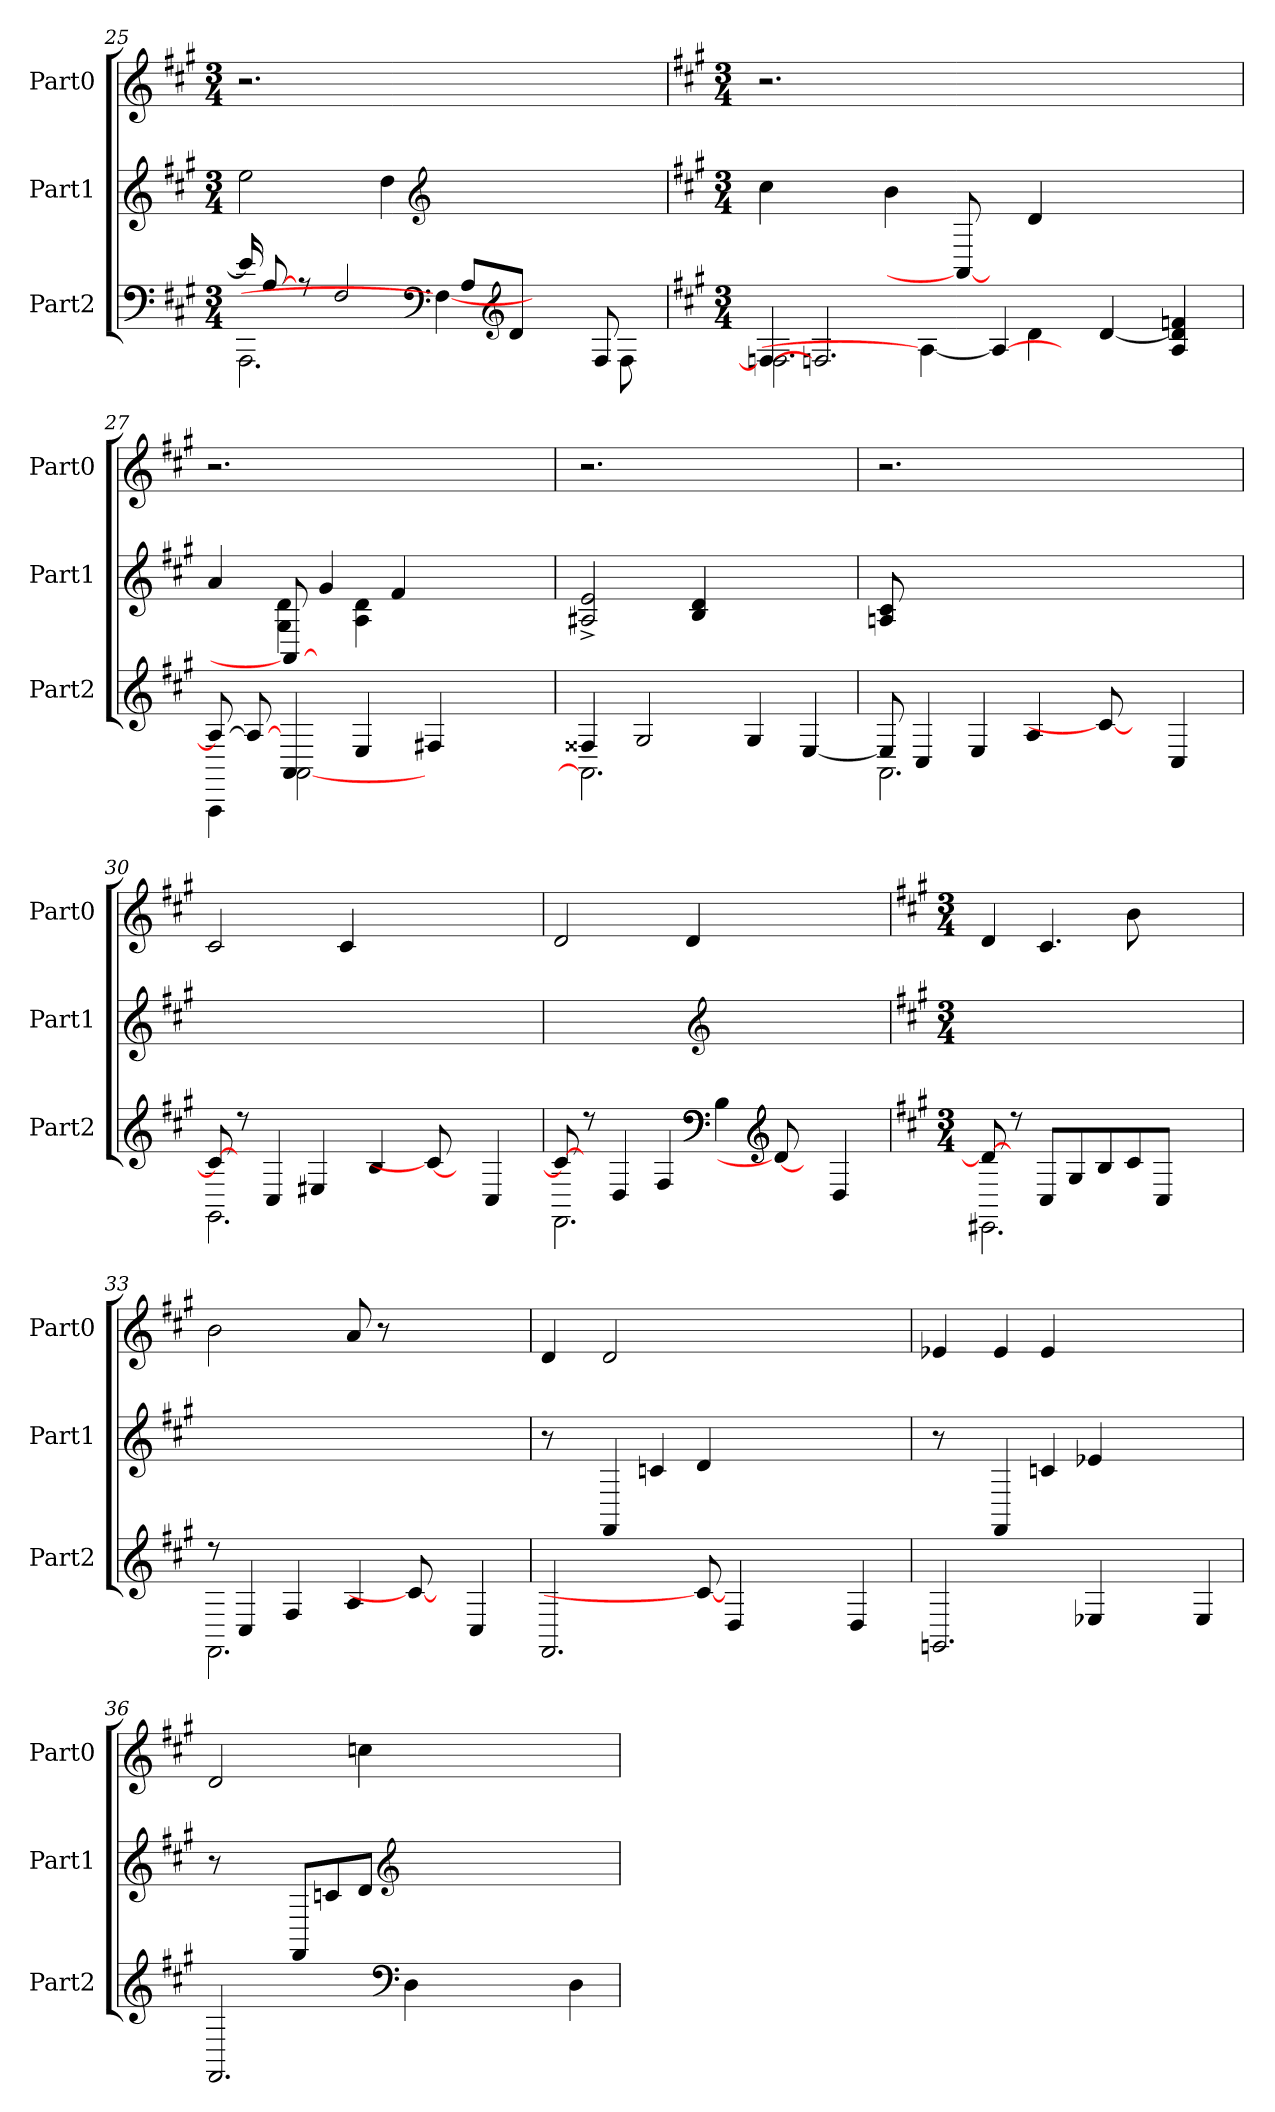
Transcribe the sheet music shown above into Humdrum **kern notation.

**kern	**kern	**kern
*part3	*part2	*part1
*staff3	*staff2	*staff1
*I"Part2	*I"Part1	*I"Part0
*I'Part2	*I'Part1	*I'Part0
*clefF4	*clefG2	*clefG2
*k[f#c#g#]	*k[f#c#g#]	*k[f#c#g#]
*M3/4	*M3/4	*M3/4
=25	=25	=25
*^	*	*
16e]	2.AAA	2ee	2.r
[8A	.	.	.
8r	.	.	.
2F#	.	.	.
.	.	4dd	.
*clefF4	*	*clefG2	*
.	4F#_	2ryy	2ryy
8AL	.	.	.
*clefG2	*	*	*
8dJ	.	.	.
.	4ryy	.	.
8ryy	.	.	.
8F#	.	.	.
.	8F#	8ryy	8ryy
16ryy	.	.	.
!!LO:LB:g=z
=26	=26	=26	=26
*k[f#c#g#]	*	*k[f#c#g#]	*k[f#c#g#]
*M3/4	*	*M3/4	*M3/4
4F#_	2.Fn	4cc#	2.r
2.Fn	.	4.ryy	.
.	.	4b	.
.	4A_	.	1ryy
.	.	8AA_	.
4A_	8ryy	8ryy	.
.	4d	4d	.
8ryy	.	.	.
[4d	8ryy	2ryy	.
.	4.ryy	.	.
4A 4d] 4fn	.	.	.
.	.	.	8ryy
=27	=27	=27	=27
*	*	*^	*
8A_	4AAA	4a	4ryy	2.r
8A_	.	.	.	.
4AA	[2AA	8AA_	4G# 4d	.
.	.	4g#	.	.
4E	.	.	4A 4d	.
.	.	4f#	.	.
4F#X	4ryy	.	2ryy	2ryy
.	.	4.ryy	.	.
4ryy	4ryy	.	.	.
*	*	*v	*v	*
=28	=28	=28	=28
4F##	2.AA]	2e^> 2A#X^>	2.r
2G#	.	.	.
.	.	4B 4d	.
4ryy	4G#	2ryy	2ryy
4ryy	[4E	.	.
=29	=29	=29	=29
8E]	2.AA	8An 8c#	2.r
4C#	.	4ryy	.
4E	.	4ryy	.
4A	.	8ryy	.
.	8ryy	8ryy	2ryy
8c#_	8ryy	8ryy	.
8ryy	4.ryy	4.ryy	.
4C#	.	.	.
.	.	.	8ryy
=30	=30	=30	=30
8c#_	2.GG#	2.ryy	2c#
8r	.	.	.
4C#	.	.	.
4E#X	.	.	8ryy
.	.	.	4c#
4B	8ryy	2.ryy	.
.	8ryy	.	2ryy
8c#_	2ryy	.	.
8ryy	.	.	.
4C#	.	.	.
.	.	.	8ryy
=31	=31	=31	=31
8c#_	2.FF#	2.ryy	2d
8r	.	.	.
4D	.	.	.
4F#	.	.	8ryy
.	.	.	4d
*clefF4	*	*clefG2	*
4B	8ryy	2.ryy	.
.	8ryy	.	2ryy
*clefG2	*	*	*
8d_	2ryy	.	.
8ryy	.	.	.
4D	.	.	.
.	.	.	8ryy
!!LO:LB:g=z
=32	=32	=32	=32
*k[f#c#g#]	*	*k[f#c#g#]	*k[f#c#g#]
*M3/4	*	*M3/4	*M3/4
8d_	2.EE#X	2.ryy	4d
8r	.	.	.
8C#L	.	.	4.c#
8G#	.	.	.
8B	.	.	.
8c#	.	.	8b
8C#J	4ryy	4.ryy	4.ryy
4ryy	.	.	.
.	8ryy	.	.
=33	=33	=33	=33
8r	2.FF#	2.ryy	2b
4C#	.	.	.
4F#	.	.	.
.	.	.	8ryy
4A	.	.	8a
.	8ryy	2ryy	8r
8c#_	8ryy	.	2ryy
8ryy	4.ryy	.	.
4C#	.	.	.
.	.	8ryy	.
*v	*v	*	*
=34	=34	=34
2.FF#	8r	4d
.	8ryy	.
.	4FF#	2d
.	4cn	.
8c#_	4d	2..ryy
4D	.	.
.	2ryy	.
8ryy	.	.
8ryy	.	.
4D	.	.
.	8ryy	.
=35	=35	=35
2.GGn	8r	4e-X
.	8ryy	.
.	4FF#	4e-
.	4cn	4e-
4E-X	4e-X	2.ryy
8ryy	2ryy	.
8ryy	.	.
4E-	.	.
=36	=36	=36
2.FF#	8r	2d
.	4ryy	.
.	8FF#L	.
.	8cn	8ryy
.	8dJ	4ccn
*clefF4	*clefG2	*
4D	8ryy	.
.	2.ryy	2.ryy
8ryy	.	.
8ryy	.	.
8ryy	.	.
4D	.	.
=	=	=
*-	*-	*-
